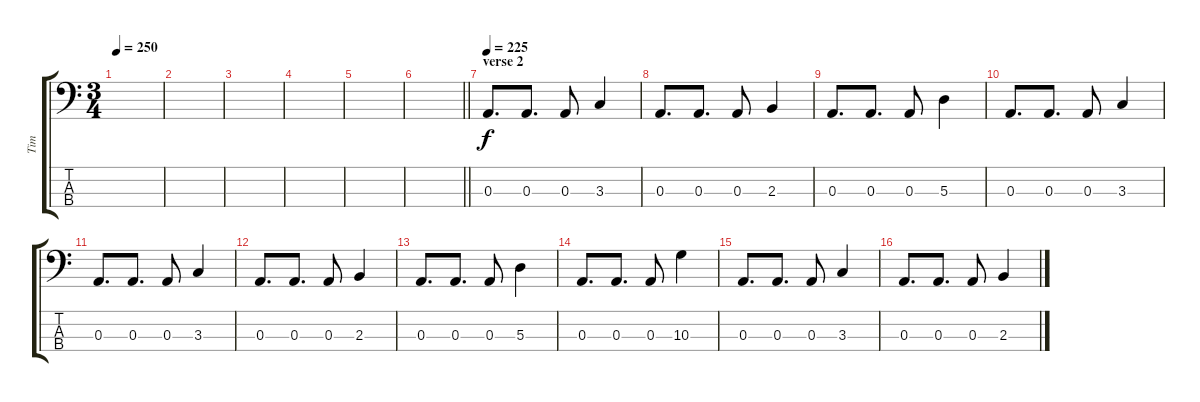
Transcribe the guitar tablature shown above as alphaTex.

\track ("Tim" "Tim") {instrument electricbasspick}
\staff {score tabs}
\tuning (G2 D2 A1 E1) {hide}
\ts (3 4)
\tempo 250
\clef f4
\ks c
|
|
|
|
|
\barLineRight lightlight
|
\section ("" "verse 2")
\tempo 225
0.3.8{d} 0.3.8{d} 0.3.8 3.3.4 |
0.3.8{d} 0.3.8{d} 0.3.8 2.3.4 |
0.3.8{d} 0.3.8{d} 0.3.8 5.3.4 |
0.3.8{d} 0.3.8{d} 0.3.8 3.3.4 |
0.3.8{d} 0.3.8{d} 0.3.8 3.3.4 |
0.3.8{d} 0.3.8{d} 0.3.8 2.3.4 |
0.3.8{d} 0.3.8{d} 0.3.8 5.3.4 |
0.3.8{d} 0.3.8{d} 0.3.8 10.3.4 |
0.3.8{d} 0.3.8{d} 0.3.8 3.3.4 |
0.3.8{d} 0.3.8{d} 0.3.8 2.3.4
